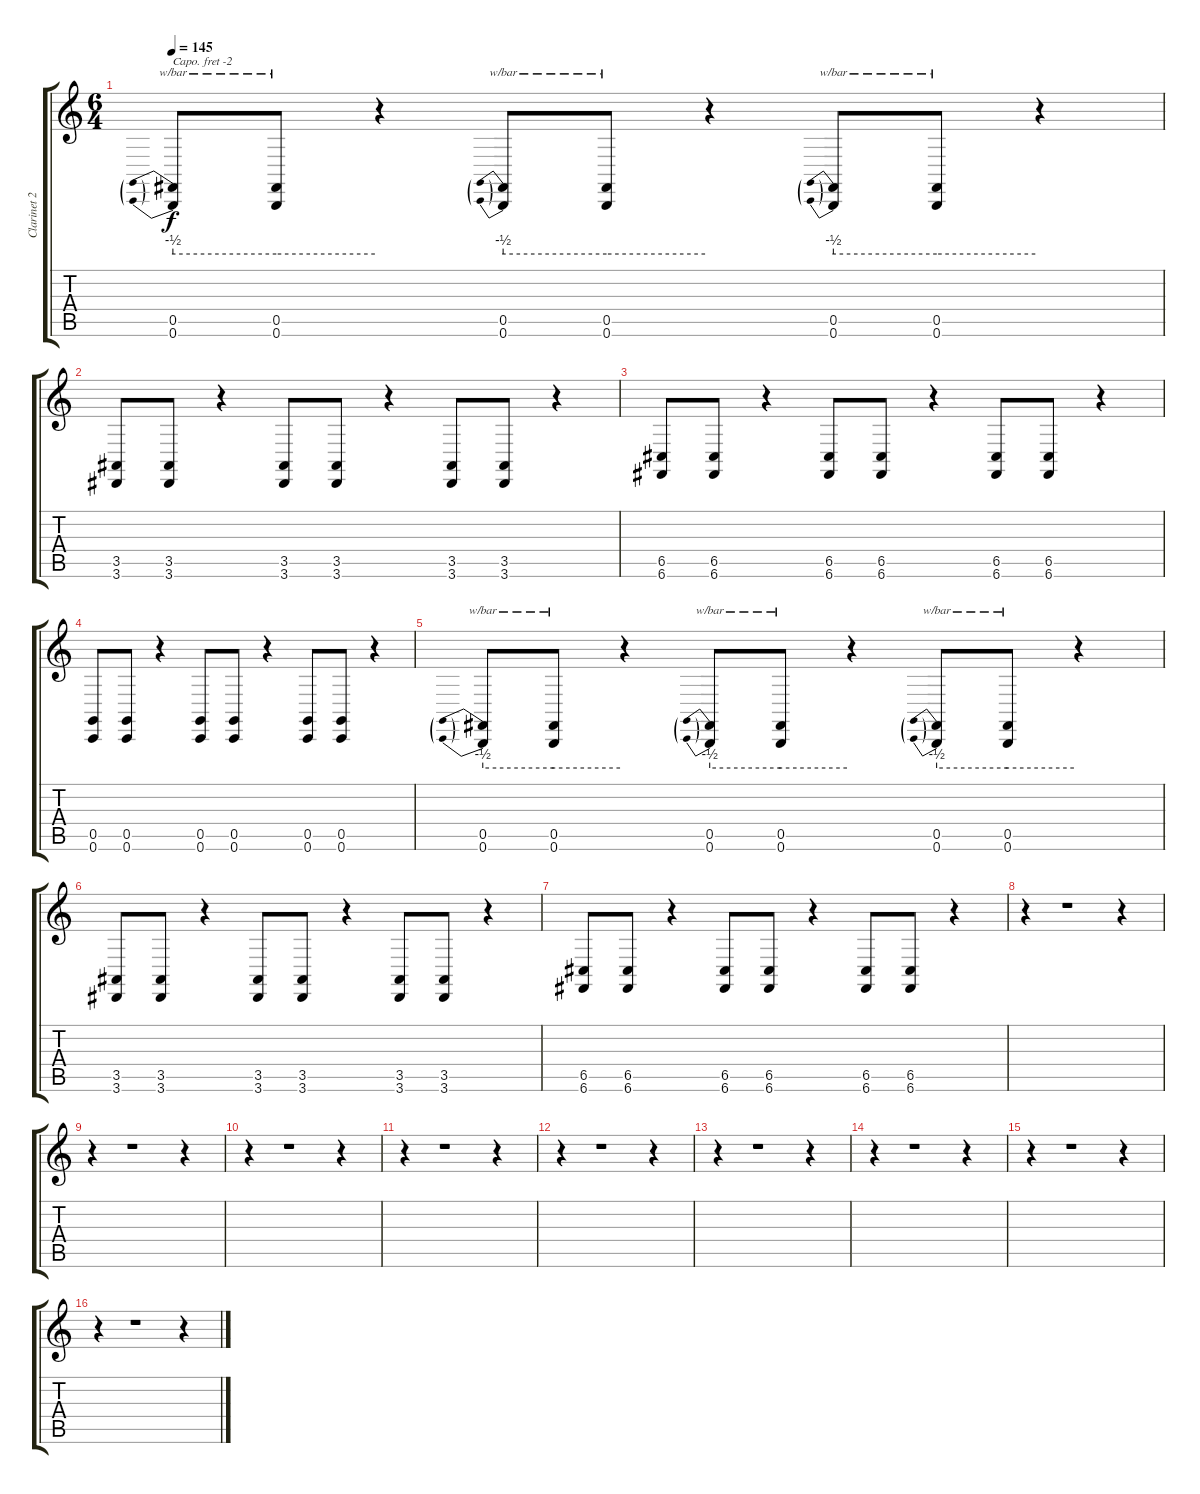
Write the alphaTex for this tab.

\track ("Clarinet 2" "Clarinet 2") {instrument clarinet}
\staff {score tabs}
\capo -2
\tuning (E4 B3 G3 D3 A2 D2) {hide}
\ts (6 4)
\tempo 145
\clef g2
\ks c
(0.5 0.6).8{tbe (predive default 0 -2 60 -2) dy f} (0.5 0.6).8{tbe (hold default 0 -2 60 -2)} r.4 (0.5 0.6).8{tbe (predive default 0 -2 60 -2)} (0.5 0.6).8{tbe (hold default 0 -2 60 -2)} r.4 (0.5 0.6).8{tbe (predive default 0 -2 60 -2)} (0.5 0.6).8{tbe (hold default 0 -2 60 -2)} r.4 |
(3.5 3.6).8 (3.5 3.6).8 r.4 (3.5 3.6).8 (3.5 3.6).8 r.4 (3.5 3.6).8 (3.5 3.6).8 r.4 |
(6.5 6.6).8 (6.5 6.6).8 r.4 (6.5 6.6).8 (6.5 6.6).8 r.4 (6.5 6.6).8 (6.5 6.6).8 r.4 |
(0.5 0.6).8 (0.5 0.6).8 r.4 (0.5 0.6).8 (0.5 0.6).8 r.4 (0.5 0.6).8 (0.5 0.6).8 r.4 |
(0.5 0.6).8{tbe (predive default 0 -2 60 -2)} (0.5 0.6).8{tbe (hold default 0 -2 60 -2)} r.4 (0.5 0.6).8{tbe (predive default 0 -2 60 -2)} (0.5 0.6).8{tbe (hold default 0 -2 60 -2)} r.4 (0.5 0.6).8{tbe (predive default 0 -2 60 -2)} (0.5 0.6).8{tbe (hold default 0 -2 60 -2)} r.4 |
(3.5 3.6).8 (3.5 3.6).8 r.4 (3.5 3.6).8 (3.5 3.6).8 r.4 (3.5 3.6).8 (3.5 3.6).8 r.4 |
(6.5 6.6).8 (6.5 6.6).8 r.4 (6.5 6.6).8 (6.5 6.6).8 r.4 (6.5 6.6).8 (6.5 6.6).8 r.4 |
r.4 r.1 r.4 |
r.4 r.1 r.4 |
r.4 r.1 r.4 |
r.4 r.1 r.4 |
r.4 r.1 r.4 |
r.4 r.1 r.4 |
r.4 r.1 r.4 |
r.4 r.1 r.4 |
r.4 r.1 r.4
